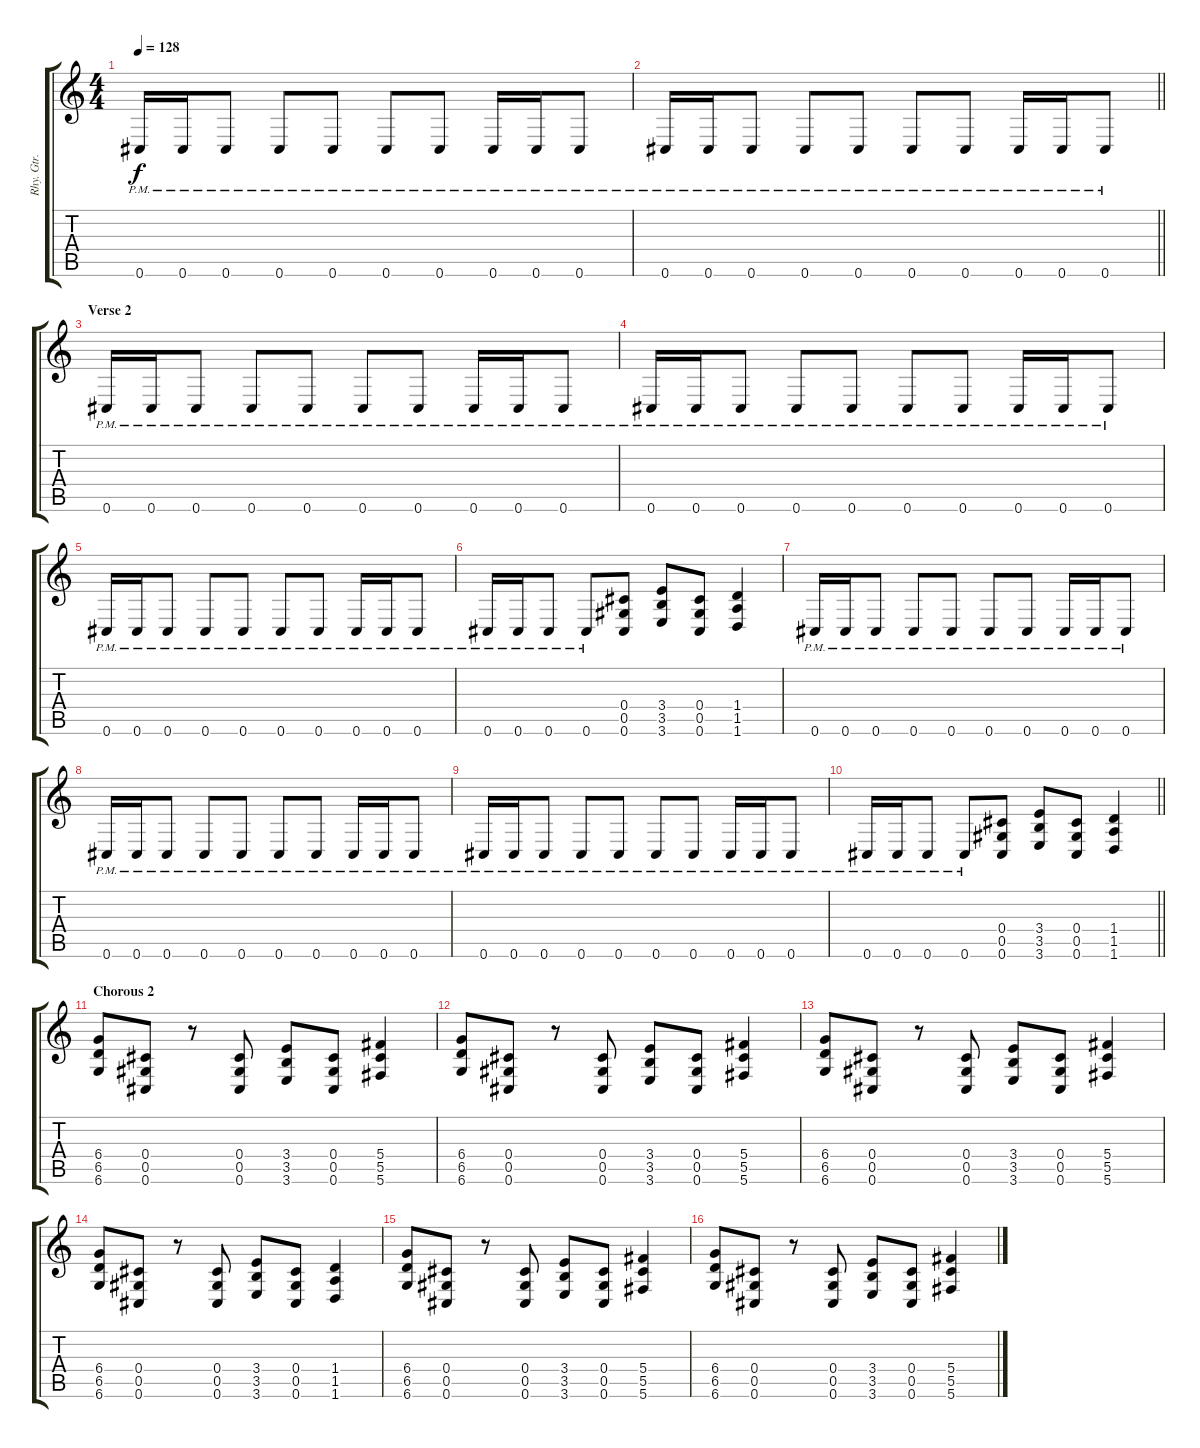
\track ("Rhy. Gtr. 1" "Rhy. Gtr. ") {instrument distortionguitar}
\staff {score tabs}
\tuning (Eb4 Bb3 Gb3 Db3 Ab2 Db2) {hide}
\ts (4 4)
\section ("" "")
\tempo 128
\clef g2
\ks c
0.6{pm}.16{dy f} 0.6{pm}.16 0.6{pm}.8 0.6{pm}.8 0.6{pm}.8 0.6{pm}.8 0.6{pm}.8 0.6{pm}.16 0.6{pm}.16 0.6{pm}.8 |
\barLineRight lightlight
0.6{pm}.16 0.6{pm}.16 0.6{pm}.8 0.6{pm}.8 0.6{pm}.8 0.6{pm}.8 0.6{pm}.8 0.6{pm}.16 0.6{pm}.16 0.6{pm}.8 |
\section ("" "Verse 2")
0.6{pm}.16 0.6{pm}.16 0.6{pm}.8 0.6{pm}.8 0.6{pm}.8 0.6{pm}.8 0.6{pm}.8 0.6{pm}.16 0.6{pm}.16 0.6{pm}.8 |
0.6{pm}.16 0.6{pm}.16 0.6{pm}.8 0.6{pm}.8 0.6{pm}.8 0.6{pm}.8 0.6{pm}.8 0.6{pm}.16 0.6{pm}.16 0.6{pm}.8 |
0.6{pm}.16 0.6{pm}.16 0.6{pm}.8 0.6{pm}.8 0.6{pm}.8 0.6{pm}.8 0.6{pm}.8 0.6{pm}.16 0.6{pm}.16 0.6{pm}.8 |
0.6{pm}.16 0.6{pm}.16 0.6{pm}.8 0.6{pm}.8 (0.4 0.5 0.6).8 (3.4 3.5 3.6).8 (0.4 0.5 0.6).8 (1.4 1.5 1.6).4 |
0.6{pm}.16 0.6{pm}.16 0.6{pm}.8 0.6{pm}.8 0.6{pm}.8 0.6{pm}.8 0.6{pm}.8 0.6{pm}.16 0.6{pm}.16 0.6{pm}.8 |
0.6{pm}.16 0.6{pm}.16 0.6{pm}.8 0.6{pm}.8 0.6{pm}.8 0.6{pm}.8 0.6{pm}.8 0.6{pm}.16 0.6{pm}.16 0.6{pm}.8 |
0.6{pm}.16 0.6{pm}.16 0.6{pm}.8 0.6{pm}.8 0.6{pm}.8 0.6{pm}.8 0.6{pm}.8 0.6{pm}.16 0.6{pm}.16 0.6{pm}.8 |
\barLineRight lightlight
0.6{pm}.16 0.6{pm}.16 0.6{pm}.8 0.6{pm}.8 (0.4 0.5 0.6).8 (3.4 3.5 3.6).8 (0.4 0.5 0.6).8 (1.4 1.5 1.6).4 |
\section ("" "Chorous 2")
(6.4 6.5 6.6).8 (0.4 0.5 0.6).8 r.8 (0.4 0.5 0.6).8 (3.4 3.5 3.6).8 (0.4 0.5 0.6).8 (5.4 5.5 5.6).4 |
(6.4 6.5 6.6).8 (0.4 0.5 0.6).8 r.8 (0.4 0.5 0.6).8 (3.4 3.5 3.6).8 (0.4 0.5 0.6).8 (5.4 5.5 5.6).4 |
(6.4 6.5 6.6).8 (0.4 0.5 0.6).8 r.8 (0.4 0.5 0.6).8 (3.4 3.5 3.6).8 (0.4 0.5 0.6).8 (5.4 5.5 5.6).4 |
(6.4 6.5 6.6).8 (0.4 0.5 0.6).8 r.8 (0.4 0.5 0.6).8 (3.4 3.5 3.6).8 (0.4 0.5 0.6).8 (1.4 1.5 1.6).4 |
(6.4 6.5 6.6).8 (0.4 0.5 0.6).8 r.8 (0.4 0.5 0.6).8 (3.4 3.5 3.6).8 (0.4 0.5 0.6).8 (5.4 5.5 5.6).4 |
(6.4 6.5 6.6).8 (0.4 0.5 0.6).8 r.8 (0.4 0.5 0.6).8 (3.4 3.5 3.6).8 (0.4 0.5 0.6).8 (5.4 5.5 5.6).4
